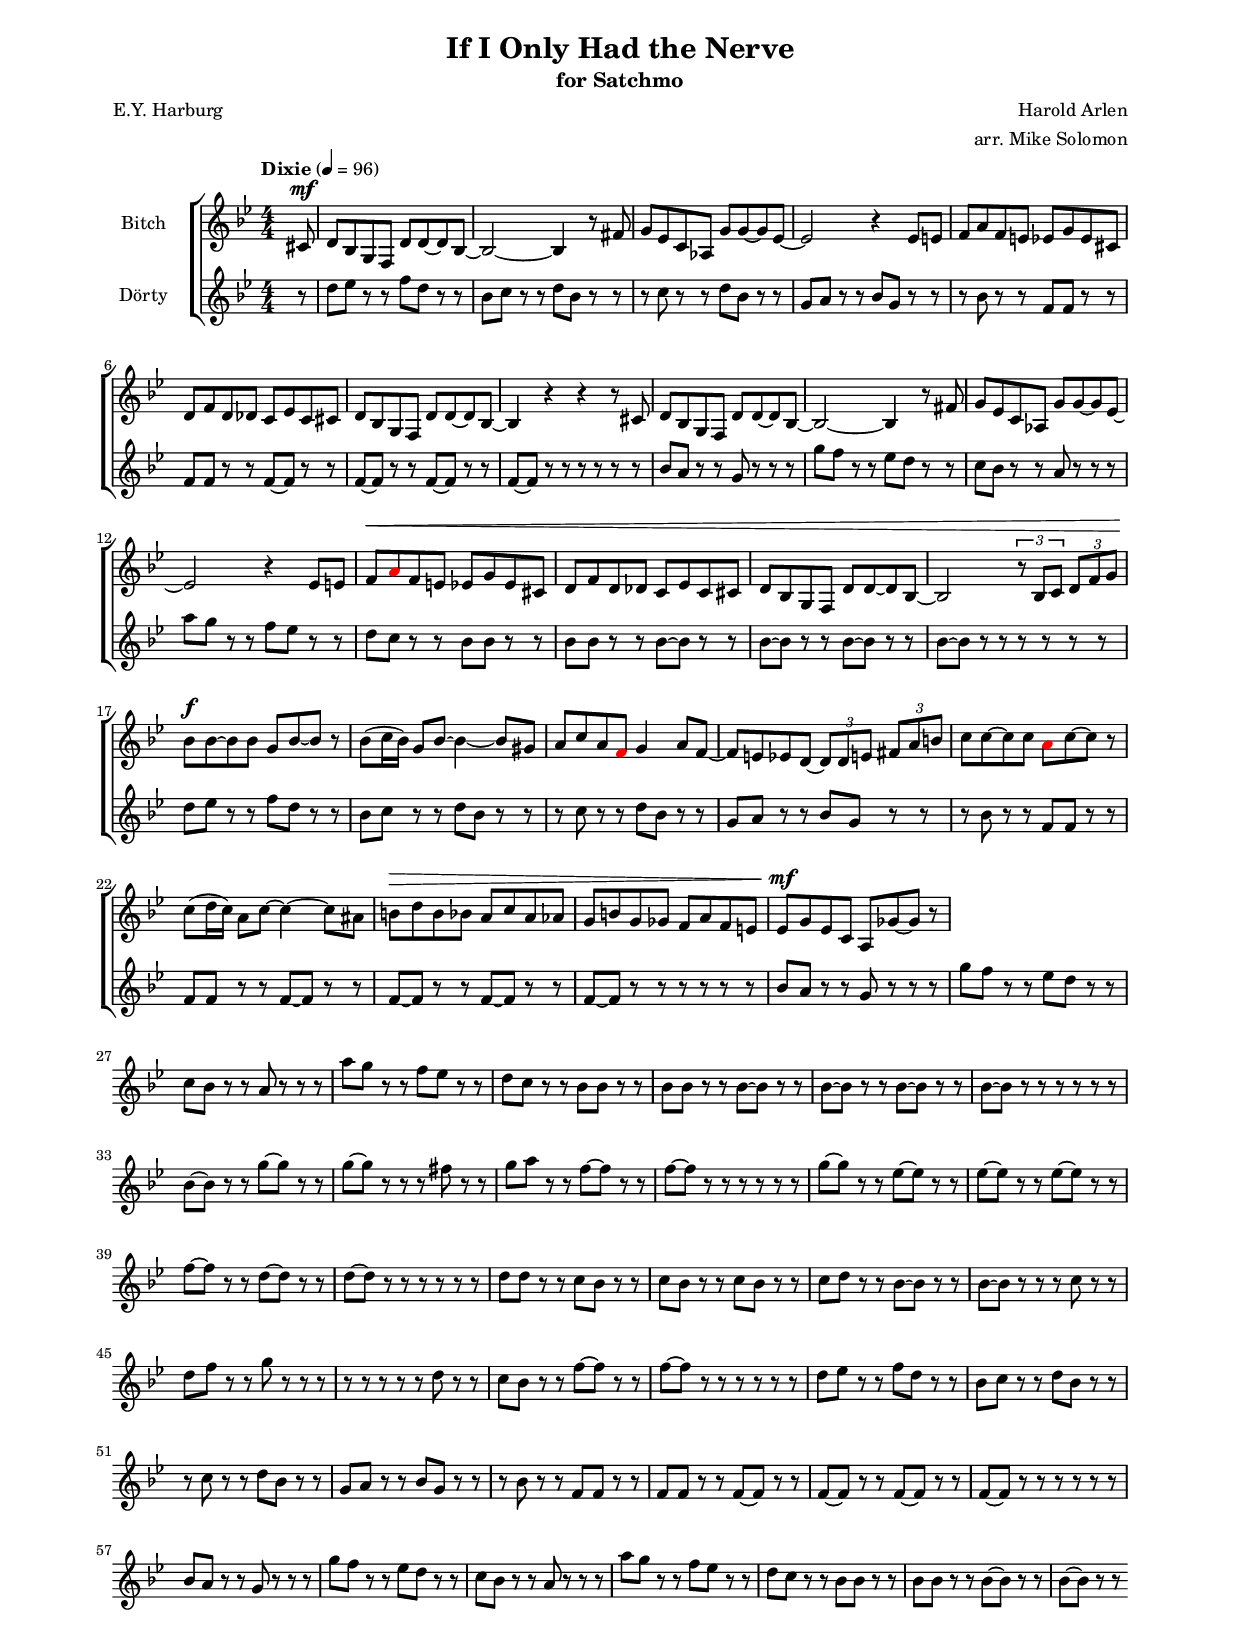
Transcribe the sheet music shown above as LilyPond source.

\version "2.19.0"
\include "defs-devel.ly"

marD = \markup \null
elsD = \markup \null
mikD = \markup \null
rynZ = \markup \null
desD = \markup \null

#(set-global-staff-size 15.87)
autoBeamInstruction = \autoBeamOn

solo = \markup \italic "solo"
psolo = \markup \italic "(solo)"
skat = \markup \italic "sit skat"
shoot = \markup \italic "SYT"

\header {
  title = "If I Only Had the Nerve"
  subtitle = "for Satchmo"
  %title = "Somewhere Over the Rainbow"
  composer = "Harold Arlen"
  poet = "E.Y. Harburg"
  arranger = "arr. Mike Solomon"
  %arranger = "arr. (anon)"
}
\paper {
  #(define fonts
    (set-global-fonts
    #:music "lilyjazz"
    #:brace "lilyjazz"
    #:roman "LilyJAZZText"
    #:sans "LilyJAZZChord"
    #:factor (/ staff-height pt 20)
  ))
  ragged-right = ##f
  left-margin = 0.75\in
  right-margin = 0.75\in
  top-margin = 0.5\in
  bottom-margin = 0.6\in
  ragged-last-bottom = ##f
  %max-systems-per-page = #2
  %oddHeaderMarkup = "FIRST FULL DRAFT 20.10.14 4:44"
  %evenHeaderMarkup = "FIRST FULL DRAFT 20.10.14 4:44"
}


#(ly:set-option 'point-and-click #f)

#(set-global-staff-size 15.87)

railroad =  {
  \once \override BreathingSign.text = \markup \musicglyph #"scripts.caesura.straight"
  \breathe
}
myred = \once \override NoteHead #'color = #red

php = \once \override Hairpin.stencil = #(parenthesize-callback ly:hairpin::print)

\paper {
  footnote-separator-markup = \markup { \column { " "\override #`(span-factor . 1/5) { \draw-hline } }}
  footnote-padding = 1\mm
  top-system-spacing = #'((basic-distance . 1) (minimum-distance . 0) (padding . 1) (stretchability . 40))
  bottom-system-spacing = #'((basic-distance . 1) (minimum-distance . 0) (padding . 1) (stretchability . 50))
  ragged-right = ##f
}

prefatoryMatter = {
  \key bes \major
  \autoBeamInstruction
  \time 4/4
}

scorePrefatoryMatter = {
  \prefatoryMatter
  \partial 8
}

midiPrefatoryMatter = {
  \prefatoryMatter
  \partial 8
}

theme = \relative c {
  cis8-\tag #'first \mf |
  d8 bes8 g8 f8 d'8 d8 ~ d8 bes8 ~ |
  bes2 ~ bes4 r8 fis'8 |
  g8 ees8 c8 aes8 g'8 g8 ~ g8 ees8 ~ |
  ees2 r4 ees8 e8 |
  f8-\tag #'second \< \tag #'second { \rred } a8 f8 e8 ees8 g8 ees8 cis8 |
  d8 f8 d8 des8 c8 ees8 c8 cis8 |
  d8 bes8 g8 f8 d'8 d8 ~ d8 bes8 ~ |
  \tag #'first { bes4 }
  \tag #'second { bes2 }
}

marks = {
  \tempo "Dixie" 4=96
  \time 4/4
  \partial 8 s8
  \repeat unfold 25 { s1 }
}

soprano = \transpose c c {
  \transpose c c' \removeWithTag #'second \theme
  r4 r4 r8
  \transpose c c' \removeWithTag #'first \theme
  \relative c' {
    \times 2/3 { r8 bes c } \times 2/3 { d f g } |
    bes8\f bes8 ~ bes8 bes8 g8 bes8 ~ bes8 r8 |
    bes8 ( c16 bes ) g8 bes8 ~ bes4 ~ bes8 gis8 |
    a8 c8 a8 \rred f8 g4 a8 f8 ~ |
    f8 e8 ees8 d8 ~ \times 2/3 { d d e } \times 2/3 { fis a b } |
    c8 c8 ~ c8 c8 \rred a8 c8 ~ c8 r8 |
    c8 ( d16 c ) a8 c8 ~ c4 ~ c8 ais8 |
    b8\> d8 b8 bes8 a8 c8 a8 aes8 |
    g8 b8 g8 ges8 f8 a8 f8 e8 |
    ees8\mf g8 ees8 c8 a8 ges'8 ~ ges8 r8 |
  }
}

sopranoWords = \lyricmode {
}

test = {
  r8 d''8 ees''8 r8 r8 f''8 d''8 r8 r8 bes'8 c''8 r8 r8 d''8 bes'8 r8 r8 r8 c''8 r8 r8 d''8 bes'8 r8 r8 g'8 a'8 r8 r8 bes'8 g'8 r8 r8 r8 bes'8 r8 r8 f'8 f'8 r8 r8 f'8 f'8 r8 r8 f'8 ~ f'8 r8 r8 f'8 ~ f'8 r8 r8 f'8 ~ f'8 r8 r8 f'8 ~ f'8 r8 r8 r8 r8 r8 r8 bes'8 a'8 r8 r8 g'8 r8 r8 r8 g''8 f''8 r8 r8 ees''8 d''8 r8 r8 c''8 bes'8 r8 r8 a'8 r8 r8 r8 a''8 g''8 r8 r8 f''8 ees''8 r8 r8 d''8 c''8 r8 r8 bes'8 bes'8 r8 r8 bes'8 bes'8 r8 r8 bes'8 ~ bes'8 r8 r8 bes'8 ~ bes'8 r8 r8 bes'8 ~ bes'8 r8 r8 bes'8 ~ bes'8 r8 r8 r8 r8 r8 r8 d''8 ees''8 r8 r8 f''8 d''8 r8 r8 bes'8 c''8 r8 r8 d''8 bes'8 r8 r8 r8 c''8 r8 r8 d''8 bes'8 r8 r8 g'8 a'8 r8 r8 bes'8 g'8 r8 r8 r8 bes'8 r8 r8 f'8 f'8 r8 r8 f'8 f'8 r8 r8 f'8 ~ f'8 r8 r8 f'8 ~ f'8 r8 r8 f'8 ~ f'8 r8 r8 f'8 ~ f'8 r8 r8 r8 r8 r8 r8 bes'8 a'8 r8 r8 g'8 r8 r8 r8 g''8 f''8 r8 r8 ees''8 d''8 r8 r8 c''8 bes'8 r8 r8 a'8 r8 r8 r8 a''8 g''8 r8 r8 f''8 ees''8 r8 r8 d''8 c''8 r8 r8 bes'8 bes'8 r8 r8 bes'8 bes'8 r8 r8 bes'8 ~ bes'8 r8 r8 bes'8 ~ bes'8 r8 r8 bes'8 ~ bes'8 r8 r8 bes'8 ~ bes'8 r8 r8 r8 r8 r8 r8 bes'8 ~ bes'8 r8 r8 g''8 ~ g''8 r8 r8 g''8 ~ g''8 r8 r8 r8 fis''8 r8 r8 g''8 a''8 r8 r8 f''8 ~ f''8 r8 r8 f''8 ~ f''8 r8 r8 r8 r8 r8 r8 g''8 ~ g''8 r8 r8 ees''8 ~ ees''8 r8 r8 ees''8 ~ ees''8 r8 r8 ees''8 ~ ees''8 r8 r8 f''8 ~ f''8 r8 r8 d''8 ~ d''8 r8 r8 d''8 ~ d''8 r8 r8 r8 r8 r8 r8 d''8 d''8 r8 r8 c''8 bes'8 r8 r8 c''8 bes'8 r8 r8 c''8 bes'8 r8 r8 c''8 d''8 r8 r8 bes'8 ~ bes'8 r8 r8 bes'8 ~ bes'8 r8 r8 r8 c''8 r8 r8 d''8 f''8 r8 r8 g''8 r8 r8 r8 r8 r8 r8 r8 r8 d''8 r8 r8 c''8 bes'8 r8 r8 f''8 ~ f''8 r8 r8 f''8 ~ f''8 r8 r8 r8 r8 r8 r8 d''8 ees''8 r8 r8 f''8 d''8 r8 r8 bes'8 c''8 r8 r8 d''8 bes'8 r8 r8 r8 c''8 r8 r8 d''8 bes'8 r8 r8 g'8 a'8 r8 r8 bes'8 g'8 r8 r8 r8 bes'8 r8 r8 f'8 f'8 r8 r8 f'8 f'8 r8 r8 f'8 ~ f'8 r8 r8 f'8 ~ f'8 r8 r8 f'8 ~ f'8 r8 r8 f'8 ~ f'8 r8 r8 r8 r8 r8 r8 bes'8 a'8 r8 r8 g'8 r8 r8 r8 g''8 f''8 r8 r8 ees''8 d''8 r8 r8 c''8 bes'8 r8 r8 a'8 r8 r8 r8 a''8 g''8 r8 r8 f''8 ees''8 r8 r8 d''8 c''8 r8 r8 bes'8 bes'8 r8 r8 bes'8 bes'8 r8 r8 bes'8 ~ bes'8 r8 r8 bes'8 ~ bes'8 r8 r8
}


\score {
  \new ChoirStaff <<
    \new Staff \with { instrumentName = #"Bitch" %shortInstrumentName = #"M."
} <<
      \new Voice = "soprano" { << { \numericTimeSignature
	\scorePrefatoryMatter
        \soprano
      } {
	\scorePrefatoryMatter
        \marks
      } >> }
      \new Lyrics \lyricsto "soprano" {
        \sopranoWords
      }
    >>
    \new Staff \with { instrumentName = #"Dörty" %shortInstrumentName = #"E."
} <<
      \new Voice = "mezzo" { \numericTimeSignature
	\scorePrefatoryMatter
        \test
      }
    >>
  >>
  \layout {
    \context {
      \Voice
      \override TextScript #'layer = #6
      \override NoteHead #'layer = #7
      \override Glissando #'breakable = ##t
      \override TupletNumber #'breakable = ##t
      \override TupletBracket #'breakable = ##t
      \override DynamicLineSpanner.direction = #UP
      \remove "Forbid_line_break_engraver"
    }
    \context {
      \Staff
      %\consists "Metronome_mark_engraver"
      \override TimeSignature #'style = #'numbered
      \override StaffSymbol #'layer = #4
      \override TimeSignature #'layer = #3
      \override TimeSignature #'whiteout = ##t
    }
    \context {
      \Lyrics
      %\override LyricText #'whiteout = ##t
      \override LyricText #'layer = #6
    }
    \context {
      \Score
      %\remove "Metronome_mark_engraver"
      \override NonMusicalPaperColumn #'allow-loose-spacing = ##f
    }
  }
}
